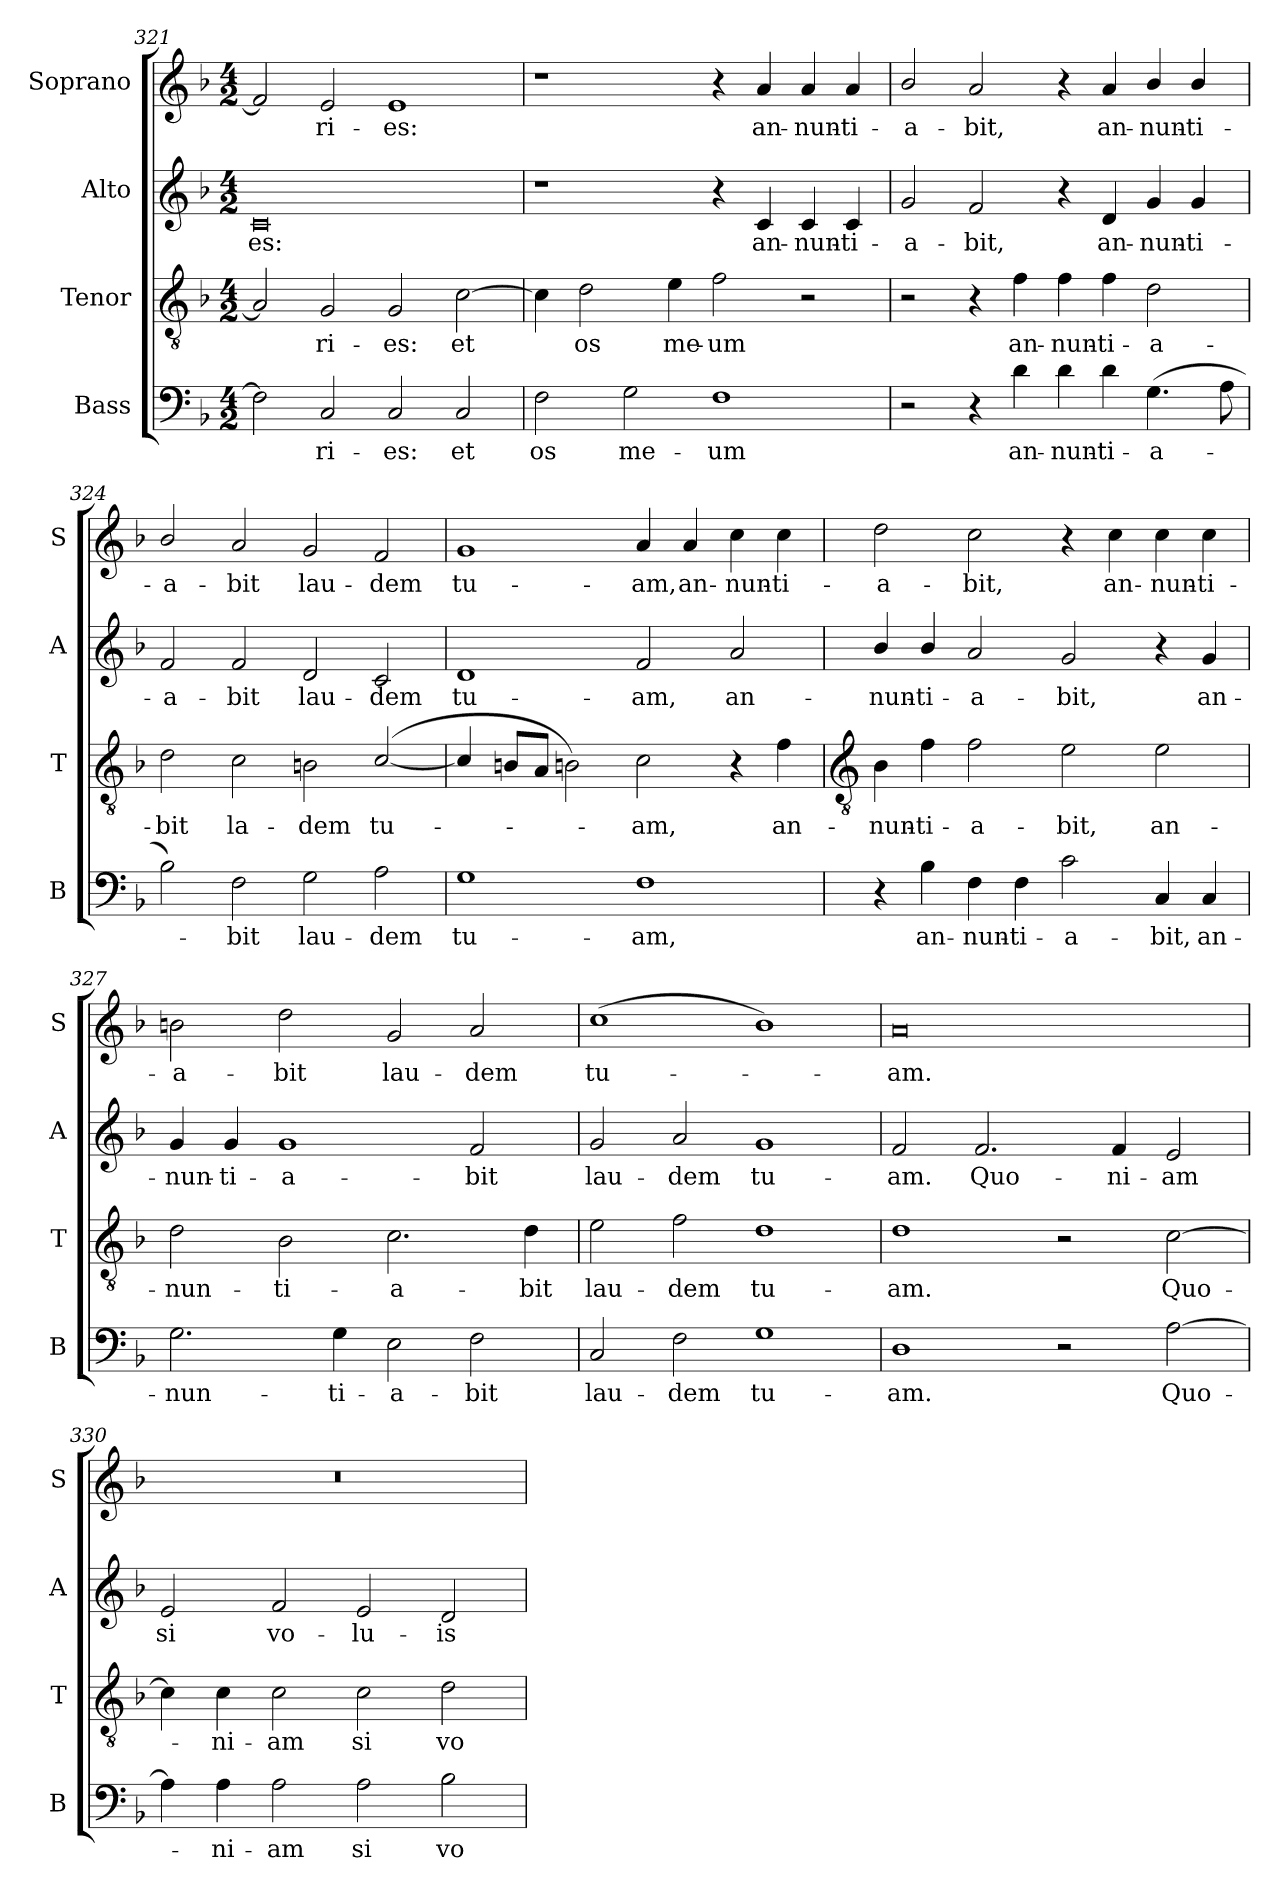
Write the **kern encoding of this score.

**kern	**text	**kern	**text	**kern	**text	**kern	**text
*part4	*part4	*part3	*part3	*part2	*part2	*part1	*part1
*staff4	*staff4	*staff3	*staff3	*staff2	*staff2	*staff1	*staff1
*I"Bass	*	*I"Tenor	*	*I"Alto	*	*I"Soprano	*
*I'B	*	*I'T	*	*I'A	*	*I'S	*
!!LO:LB:g=z
*clefF4	*	*clefGv2	*	*clefG2	*	*clefG2	*
*k[b-]	*	*k[b-]	*	*k[b-]	*	*k[b-]	*
*F:	*	*F:	*	*F:	*	*F:	*
*M4/2	*	*M4/2	*	*M4/2	*	*M4/2	*
=321	=321	=321	=321	=321	=321	=321	=321
!	!	!	!	!	!LO:LY:b	!	!
2F]	.	2A]	.	0c	-es:	2f]	.
!	!LO:LY:b	!	!LO:LY:b	!	!	!	!LO:LY:b
2C	ri-	2G	ri-	.	.	2e	ri-
!	!LO:LY:b	!	!LO:LY:b	!	!	!	!LO:LY:b
2C	-es:	2G	-es:	.	.	1e	-es:
!	!LO:LY:b	!	!LO:LY:b	!	!	!	!
2C	et	[2c	et	.	.	.	.
=322	=322	=322	=322	=322	=322	=322	=322
!	!LO:LY:b	!	!	!	!	!	!
2F	os	4c]	.	1r	.	1r	.
!	!	!	!LO:LY:b	!	!	!	!
.	.	2d	os	.	.	.	.
!	!LO:LY:b	!	!	!	!	!	!
2G	me-	.	.	.	.	.	.
!	!	!	!LO:LY:b	!	!	!	!
.	.	4e	me-	.	.	.	.
!	!LO:LY:b	!	!LO:LY:b	!	!	!	!
1F	-um	2f	-um	4r	.	4r	.
!	!	!	!	!	!LO:LY:b	!	!LO:LY:b
.	.	.	.	4c	an-	4a	an-
!	!	!	!	!	!LO:LY:b	!	!LO:LY:b
.	.	2r	.	4c	-nun-	4a	-nun-
!	!	!	!	!	!LO:LY:b	!	!LO:LY:b
.	.	.	.	4c	-ti-	4a	-ti-
=323	=323	=323	=323	=323	=323	=323	=323
!	!	!	!	!	!LO:LY:b	!	!LO:LY:b
2r	.	2r	.	2g	-a-	2b-/	-a-
!	!	!	!	!	!LO:LY:b	!	!LO:LY:b
4r	.	4r	.	2f	-bit,	2a	-bit,
!	!LO:LY:b	!	!LO:LY:b	!	!	!	!
4d	an-	4f	an-	.	.	.	.
!	!LO:LY:b	!	!LO:LY:b	!	!	!	!
4d	-nun-	4f	-nun-	4r	.	4r	.
!	!LO:LY:b	!	!LO:LY:b	!	!LO:LY:b	!	!LO:LY:b
4d	-ti-	4f	-ti-	4d	an-	4a	an-
!	!LO:LY:b	!	!LO:LY:b	!	!LO:LY:b	!	!LO:LY:b
(>4.G	-a-	2d	-a-	4g	-nun-	4b-/	-nun-
!	!	!	!	!	!LO:LY:b	!	!LO:LY:b
.	.	.	.	4g	-ti-	4b-/	-ti-
8A	.	.	.	.	.	.	.
=324	=324	=324	=324	=324	=324	=324	=324
!	!	!	!LO:LY:b	!	!LO:LY:b	!	!LO:LY:b
2B-)	.	2d	-bit	2f	-a-	2b-/	-a-
!	!LO:LY:b	!	!LO:LY:b	!	!LO:LY:b	!	!LO:LY:b
2F	bit	2c	la-	2f	-bit	2a	-bit
!	!LO:LY:b	!	!LO:LY:b	!	!LO:LY:b	!	!LO:LY:b
2G	lau-	2Bn	-dem	2d	lau-	2g	lau-
!	!LO:LY:b	!	!LO:LY:b	!	!LO:LY:b	!	!LO:LY:b
2A	-dem	(<[2c/	tu-	2c	-dem	2f	-dem
=325	=325	=325	=325	=325	=325	=325	=325
!	!LO:LY:b	!	!	!	!LO:LY:b	!	!LO:LY:b
1G	tu-	4c/]	.	1d	tu-	1g	tu-
.	.	8BL	.	.	.	.	.
.	.	8AJ	.	.	.	.	.
.	.	2Bn)	.	.	.	.	.
!	!LO:LY:b	!	!LO:LY:b	!	!LO:LY:b	!	!LO:LY:b
1F	-am,	2c	am,	2f	-am,	4a	-am,
!	!	!	!	!	!	!	!LO:LY:b
.	.	.	.	.	.	4a	an-
!	!	!	!	!	!LO:LY:b	!	!LO:LY:b
.	.	4r	.	2a	an-	4cc	-nun-
!	!	!	!LO:LY:b	!	!	!	!LO:LY:b
.	.	4f	an-	.	.	4cc	-ti-
!!LO:LB:g=z
=326	=326	=326	=326	=326	=326	=326	=326
*	*	*clefGv2	*	*	*	*	*
!	!	!	!LO:LY:b	!	!LO:LY:b	!	!LO:LY:b
4r	.	4B-	-nun-	4b-/	-nun-	2dd	-a-
!	!LO:LY:b	!	!LO:LY:b	!	!LO:LY:b	!	!
4B-	an-	4f	-ti-	4b-/	-ti-	.	.
!	!LO:LY:b	!	!LO:LY:b	!	!LO:LY:b	!	!LO:LY:b
4F	-nun-	2f	-a-	2a	-a-	2cc	-bit,
!	!LO:LY:b	!	!	!	!	!	!
4F	-ti-	.	.	.	.	.	.
!	!LO:LY:b	!	!LO:LY:b	!	!LO:LY:b	!	!
2c	-a-	2e	-bit,	2g	-bit,	4r	.
!	!	!	!	!	!	!	!LO:LY:b
.	.	.	.	.	.	4cc	an-
!	!LO:LY:b	!	!LO:LY:b	!	!	!	!LO:LY:b
4C	-bit,	2e	an-	4r	.	4cc	-nun-
!	!LO:LY:b	!	!	!	!LO:LY:b	!	!LO:LY:b
4C	an-	.	.	4g	an-	4cc	-ti-
=327	=327	=327	=327	=327	=327	=327	=327
!	!LO:LY:b	!	!LO:LY:b	!	!LO:LY:b	!	!LO:LY:b
2.G	-nun-	2d	-nun-	4g	-nun-	2bn	-a-
!	!	!	!	!	!LO:LY:b	!	!
.	.	.	.	4g	-ti-	.	.
!	!	!	!LO:LY:b	!	!LO:LY:b	!	!LO:LY:b
.	.	2B-	-ti-	1g	-a-	2dd	-bit
!	!LO:LY:b	!	!	!	!	!	!
4G	-ti-	.	.	.	.	.	.
!	!LO:LY:b	!	!LO:LY:b	!	!	!	!LO:LY:b
2E	-a-	2.c	-a-	.	.	2g	lau-
!	!LO:LY:b	!	!	!	!LO:LY:b	!	!LO:LY:b
2F	-bit	.	.	2f	-bit	2a	-dem
!	!	!	!LO:LY:b	!	!	!	!
.	.	4d	-bit	.	.	.	.
=328	=328	=328	=328	=328	=328	=328	=328
!	!LO:LY:b	!	!LO:LY:b	!	!LO:LY:b	!	!LO:LY:b
2C	lau-	2e	lau-	2g	lau-	(>1cc	tu-
!	!LO:LY:b	!	!LO:LY:b	!	!LO:LY:b	!	!
2F	-dem	2f	-dem	2a	-dem	.	.
!	!LO:LY:b	!	!LO:LY:b	!	!LO:LY:b	!	!
1G	tu-	1d	tu-	1g	tu-	1b-)	.
=329	=329	=329	=329	=329	=329	=329	=329
!	!LO:LY:b	!	!LO:LY:b	!	!LO:LY:b	!	!LO:LY:b
1D	-am.	1d	-am.	2f	-am.	0a	am.
!	!	!	!	!	!LO:LY:b	!	!
.	.	.	.	2.f	Quo-	.	.
2r	.	2r	.	.	.	.	.
!	!	!	!	!	!LO:LY:b	!	!
.	.	.	.	4f	-ni-	.	.
!	!LO:LY:b	!	!LO:LY:b	!	!LO:LY:b	!	!
[2A	Quo-	[2c	Quo-	2e	-am	.	.
=330	=330	=330	=330	=330	=330	=330	=330
!	!	!	!	!	!LO:LY:b	!	!
4A]	.	4c]	.	2e	si	0r	.
!	!LO:LY:b	!	!LO:LY:b	!	!	!	!
4A	ni-	4c	ni-	.	.	.	.
!	!LO:LY:b	!	!LO:LY:b	!	!LO:LY:b	!	!
2A	-am	2c	-am	2f	vo-	.	.
!	!LO:LY:b	!	!LO:LY:b	!	!LO:LY:b	!	!
2A	si	2c	si	2e	-lu-	.	.
!	!LO:LY:b	!	!LO:LY:b	!	!LO:LY:b	!	!
2B-	vo-	2d	vo-	2d	-is-	.	.
=	=	=	=	=	=	=	=
*-	*-	*-	*-	*-	*-	*-	*-
